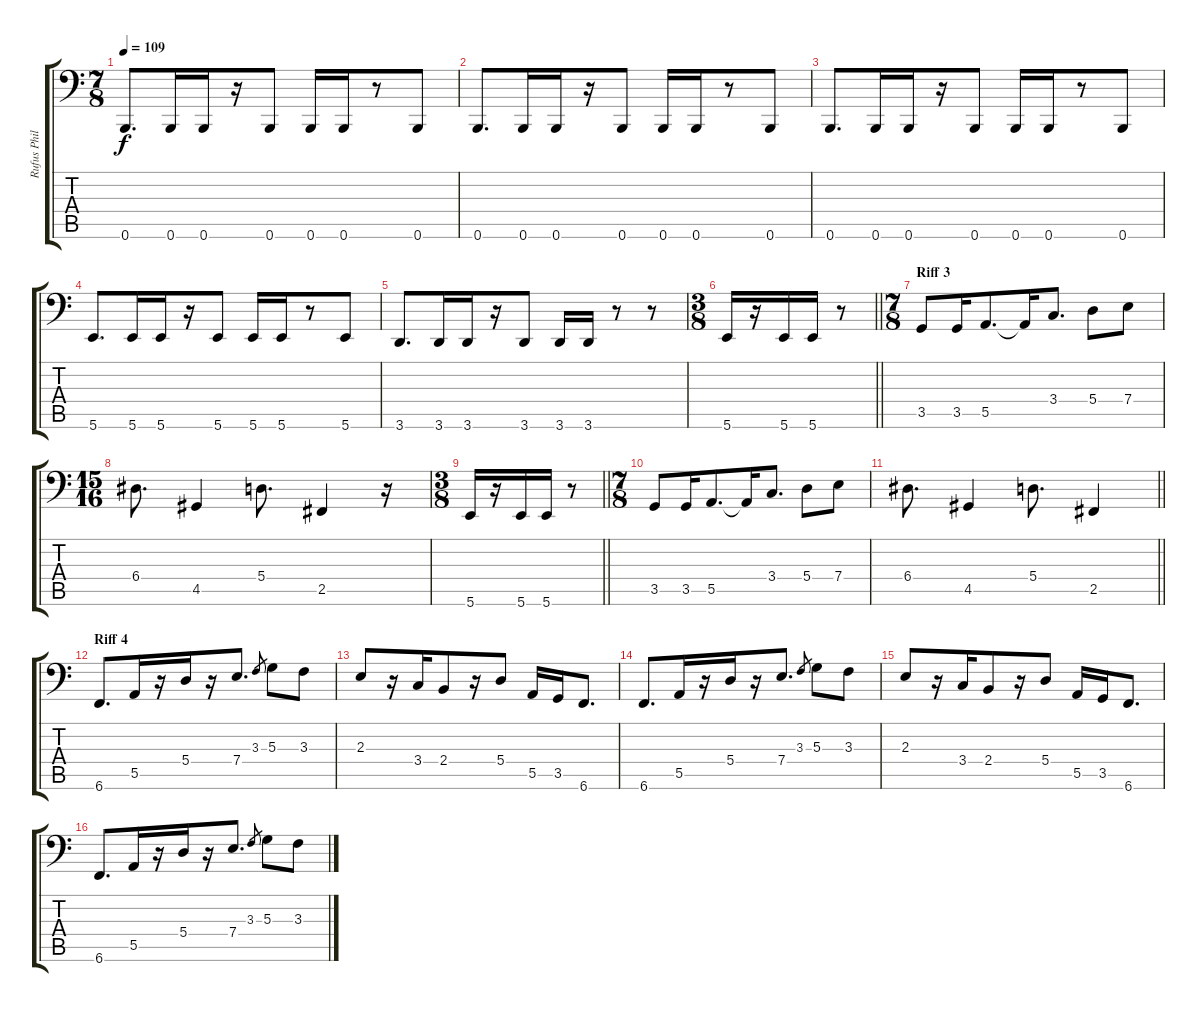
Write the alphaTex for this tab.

\track ("Rufus Philpot" "Rufus Phil") {instrument electricbassfinger}
\staff {score tabs}
\tuning (C3 G2 D2 A1 E1 B0) {hide}
\ts (7 8)
\tempo 109
\clef f4
\ks c
0.6.8{d dy f} 0.6.16 0.6.16 r.16 0.6.8 0.6.16 0.6.16 r.8 0.6.8 |
0.6.8{d} 0.6.16 0.6.16 r.16 0.6.8 0.6.16 0.6.16 r.8 0.6.8 |
0.6.8{d} 0.6.16 0.6.16 r.16 0.6.8 0.6.16 0.6.16 r.8 0.6.8 |
5.6.8{d} 5.6.16 5.6.16 r.16 5.6.8 5.6.16 5.6.16 r.8 5.6.8 |
3.6.8{d} 3.6.16 3.6.16 r.16 3.6.8 3.6.16 3.6.16 r.8 r.8 |
\ts (3 8)
\barLineRight lightlight
5.6.16 r.16 5.6.16 5.6.16 r.8 |
\ts (7 8)
\section ("" "Riff 3")
3.5.8 3.5.16 5.5.8{d} 5.5{t}.16 3.4.8{d} 5.4.8 7.4.8 |
\ts (15 16)
6.4.8{d} 4.5.4 5.4.8{d} 2.5.4 r.16 |
\ts (3 8)
\barLineRight lightlight
5.6.16 r.16 5.6.16 5.6.16 r.8 |
\ts (7 8)
3.5.8 3.5.16 5.5.8{d} 5.5{t}.16 3.4.8{d} 5.4.8 7.4.8 |
\barLineRight lightlight
6.4.8{d} 4.5.4 5.4.8{d} 2.5.4 |
\section ("" "Riff 4")
6.6.8{d} 5.5.16 r.16 5.4.16 r.16 7.4.8{d} 3.3.8{gr} 5.3.8 3.3.8 |
2.3.8 r.16 3.4.16 2.4.8 r.16 5.4.8 5.5.16 3.5.16 6.6.8{d} |
6.6.8{d} 5.5.16 r.16 5.4.16 r.16 7.4.8{d} 3.3.8{gr} 5.3.8 3.3.8 |
2.3.8 r.16 3.4.16 2.4.8 r.16 5.4.8 5.5.16 3.5.16 6.6.8{d} |
6.6.8{d} 5.5.16 r.16 5.4.16 r.16 7.4.8{d} 3.3.8{gr} 5.3.8 3.3.8
